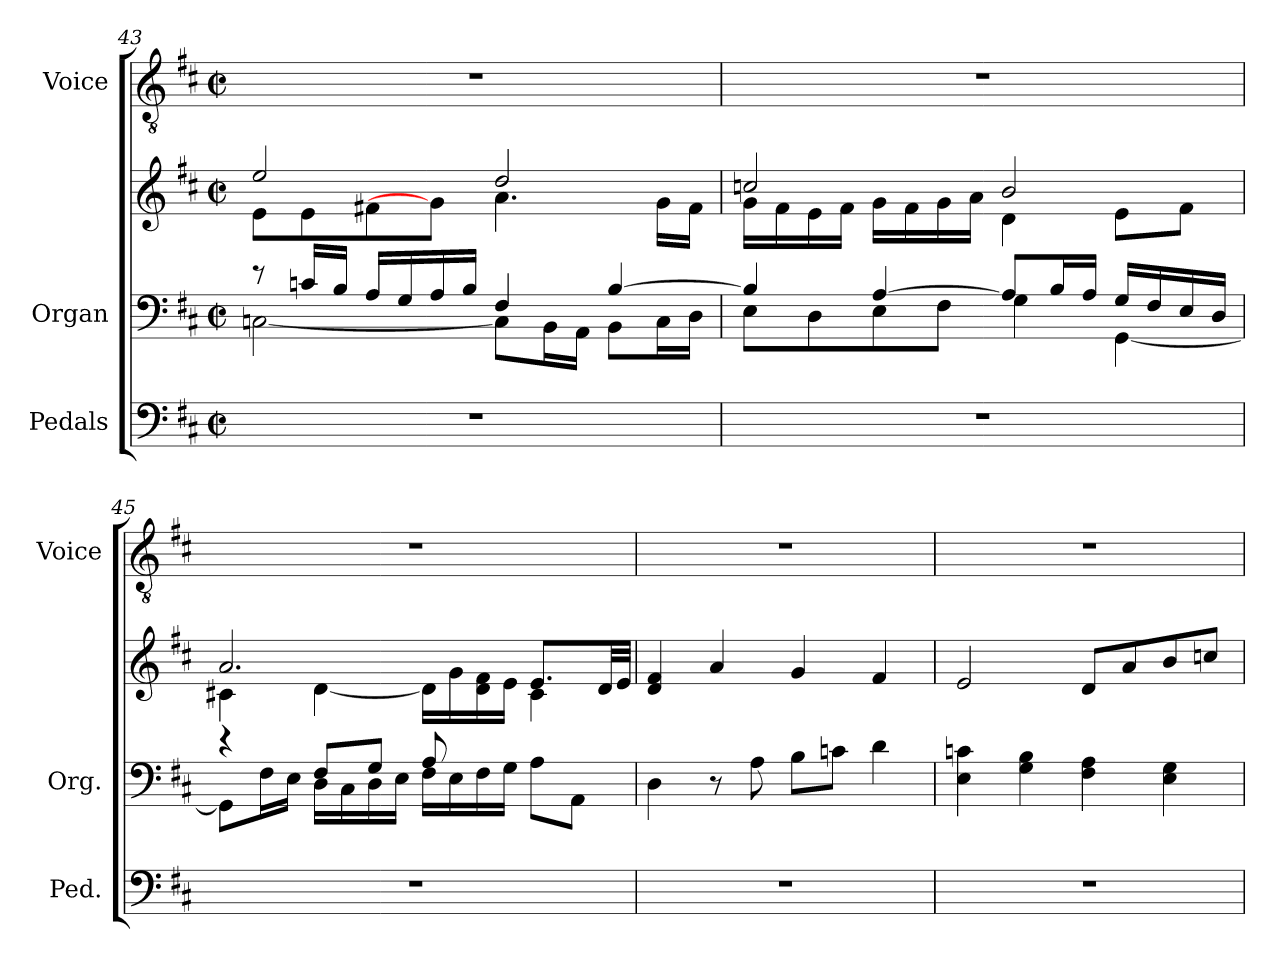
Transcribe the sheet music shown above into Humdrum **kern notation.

**kern	**kern	**kern	**kern
*part3	*part2	*part2	*part1
*staff4	*staff3	*staff2	*staff1
*I"Pedals	*I"Organ	*	*I"Voice
*I'Ped.	*I'Org.	*	*I'Voice
*clefF4	*clefF4	*clefG2	*clefGv2
*	*	*	*ITrd7c12
*k[f#c#]	*k[f#c#]	*k[f#c#]	*k[f#c#]
*b:	*b:	*b:	*b:
*M2/2	*M2/2	*M2/2	*M2/2
*met(c|)	*met(c|)	*met(c|)	*met(c|)
=43	=43	=43	=43
*	*^	*^	*
1r	8r	[<2Cni\	2eei/	8ei\L	1r
.	16cni/LL	.	.	8ei\	.
.	16Bi/JJ	.	.	.	.
.	16Ai/LL	.	.	8f#Xi\	.
.	16Gi/	.	.	.	.
.	16Ai/	.	.	8gi\J]	.
.	16Bi/JJ	.	.	.	.
.	4F#i/	8Ci\L]	2ddi/	4.ai\	.
.	.	16BBi\L	.	.	.
.	.	16AAi\JJ	.	.	.
.	[>4Bi/	8BBi\L	.	.	.
.	.	16Ci\L	.	16gi\LL	.
.	.	16Di\JJ	.	16f#i\JJ	.
=44	=44	=44	=44	=44	=44
1r	4Bi/]	8Ei\L	2ccni/	16gi\LL	1r
.	.	.	.	16f#i\	.
.	.	8Di\	.	16ei\	.
.	.	.	.	16f#i\JJ	.
.	[>4Ai/	8Ei\	.	16gi\LL	.
.	.	.	.	16f#i\	.
.	.	8F#i\J	.	16gi\	.
.	.	.	.	16ai\JJ	.
.	8Ai/L]	4Gi\	2bi/	4di\	.
.	16Bi/L	.	.	.	.
.	16Ai/JJ	.	.	.	.
.	16Gi/LL	[<4GGi\	.	8ei\L	.
.	16F#i/	.	.	.	.
.	16Ei/	.	.	8f#i\J	.
.	16Di/JJ	.	.	.	.
!!LO:LB:g=z
=45	=45	=45	=45	=45	=45
1r	4r	8GGi\L]	2.ai/	4c#Xi\	1r
.	.	16F#i\L	.	.	.
.	.	16Ei\JJ	.	.	.
.	8F#i/L	16Di\LL	.	[<4di\	.
.	.	16C#i\	.	.	.
.	8Gi/J	16Di\	.	.	.
.	.	16Ei\JJ	.	.	.
.	8Ai/	16F#i\LL	.	16di\LL]	.
.	.	16Ei\	.	16gi\	.
.	8ryy	16F#i\	.	16di\ 16f#i	.
.	.	16Gi\JJ	.	16ei\JJ	.
.	4ryy	8Ai\L	8.ei/L	4c#i\	.
.	.	8AAi\J	.	.	.
.	.	.	32di/LL	.	.
.	.	.	32ei/JJJ	.	.
*	*v	*v	*	*	*
*	*	*v	*v	*
=46	=46	=46	=46
1r	4Di\	4di/ 4f#i	1r
.	8r	4ai/	.
.	8Ai\	.	.
.	8Bi\L	4gi/	.
.	8cni\J	.	.
.	4di\	4f#i/	.
=47	=47	=47	=47
1r	4Ei\ 4cni	2ei/	1r
.	4Gi\ 4Bi	.	.
.	4F#i\ 4Ai	8di/L	.
.	.	8ai/	.
.	4Ei\ 4Gi	8bi/	.
.	.	8ccni/J	.
=	=	=	=
*-	*-	*-	*-
